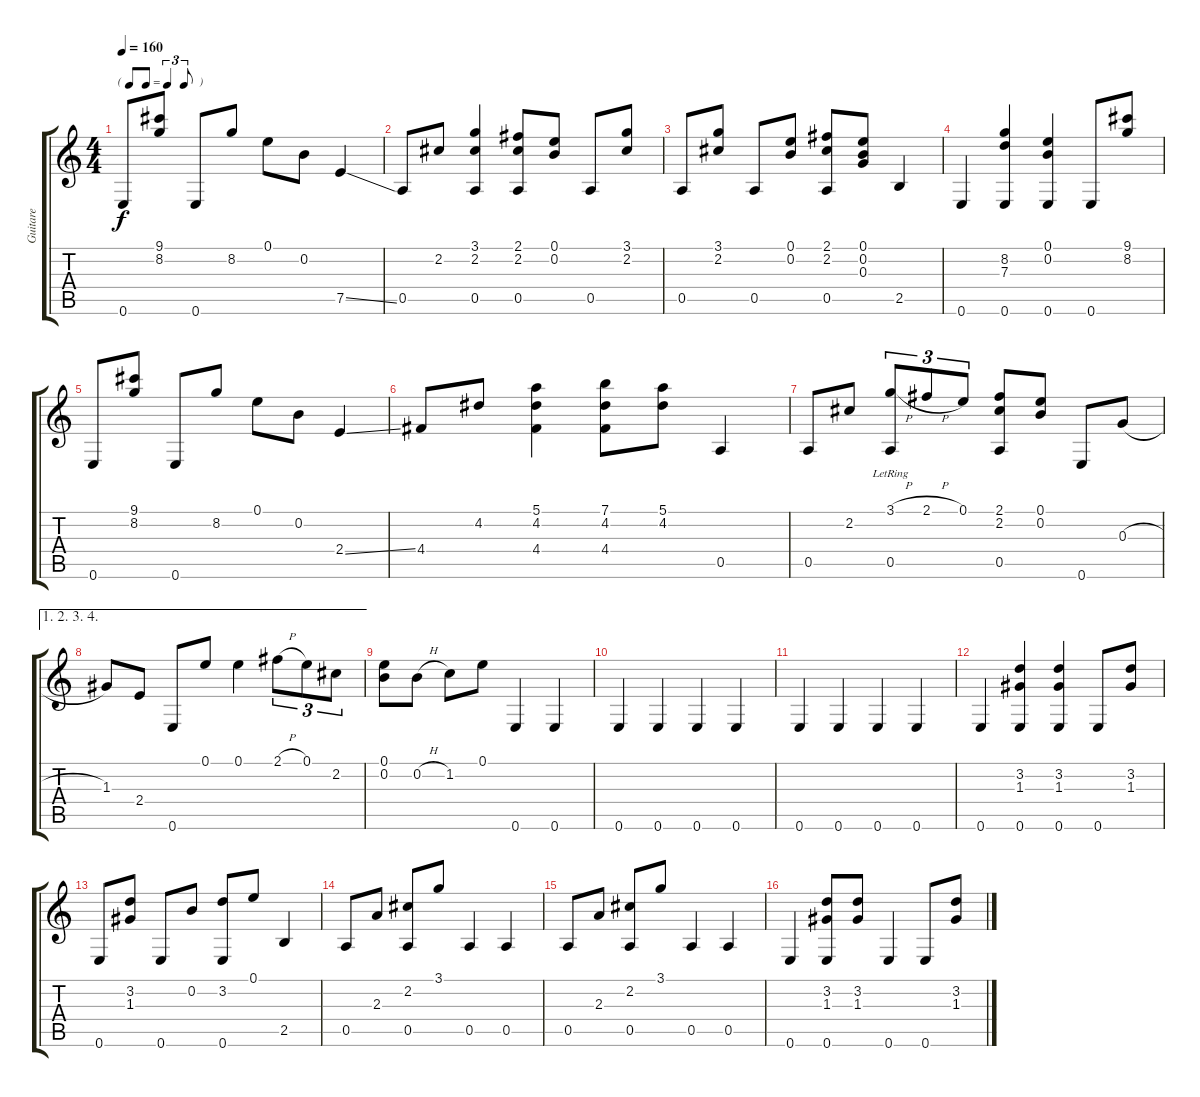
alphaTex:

\track ("Guitare" "Guitare") {instrument acousticguitarsteel}
\staff {score tabs}
\tuning (E4 B3 G3 D3 A2 E2) {hide}
\ts (4 4)
\tf triplet8th
\tempo 160
\clef g2
\ks c
0.6.8{dy f} (9.1 8.2).8 0.6.8 8.2.8 0.1.8 0.2.8 7.5{ss}.4 |
0.5.8 2.2.8 (3.1 2.2 0.5).4 (2.1 2.2 0.5).8 (0.1 0.2).8 0.5.8 (3.1 2.2).8 |
0.5.8 (3.1 2.2).8 0.5.8 (0.1 0.2).8 (2.1 2.2 0.5).8 (0.1 0.2 0.3).8 2.5.4 |
0.6.4 (8.2 7.3 0.6).4 (0.1 0.2 0.6).4 0.6.8 (9.1 8.2).8 |
0.6.8 (9.1 8.2).8 0.6.8 8.2.8 0.1.8 0.2.8 2.4{ss}.4 |
4.4.8 4.2.8 (5.1 4.2 4.4).4 (7.1 4.2 4.4).8 (5.1 4.2).8 0.5.4 |
0.5.8 2.2.8 (3.1{h} 0.5{lr}).8{tu (3 2)} 2.1{h}.8{tu (3 2)} 0.1.8{tu (3 2)} (2.1 2.2 0.5).8 (0.1 0.2).8 0.6.8 0.3{h}.8 |
\ae (1 2 3 4)
1.3.8 2.4.8 0.6.8 0.1.8 0.1.4 2.1{h}.8{tu (3 2)} 0.1.8{tu (3 2)} 2.2.8{tu (3 2)} |
(0.1 0.2).8 0.2{h}.8 1.2.8 0.1.8 0.6.4 0.6.4 |
0.6.4 0.6.4 0.6.4 0.6.4 |
0.6.4 0.6.4 0.6.4 0.6.4 |
0.6.4 (3.2 1.3 0.6).4 (3.2 1.3 0.6).4 0.6.8 (3.2 1.3).8 |
0.6.8 (3.2 1.3).8 0.6.8 0.2.8 (3.2 0.6).8 0.1.8 2.5.4 |
0.5.8 2.3.8 (2.2 0.5).8 3.1.8 0.5.4 0.5.4 |
0.5.8 2.3.8 (2.2 0.5).8 3.1.8 0.5.4 0.5.4 |
0.6.4 (3.2 1.3 0.6).8 (3.2 1.3).8 0.6.4 0.6.8 (3.2 1.3).8
